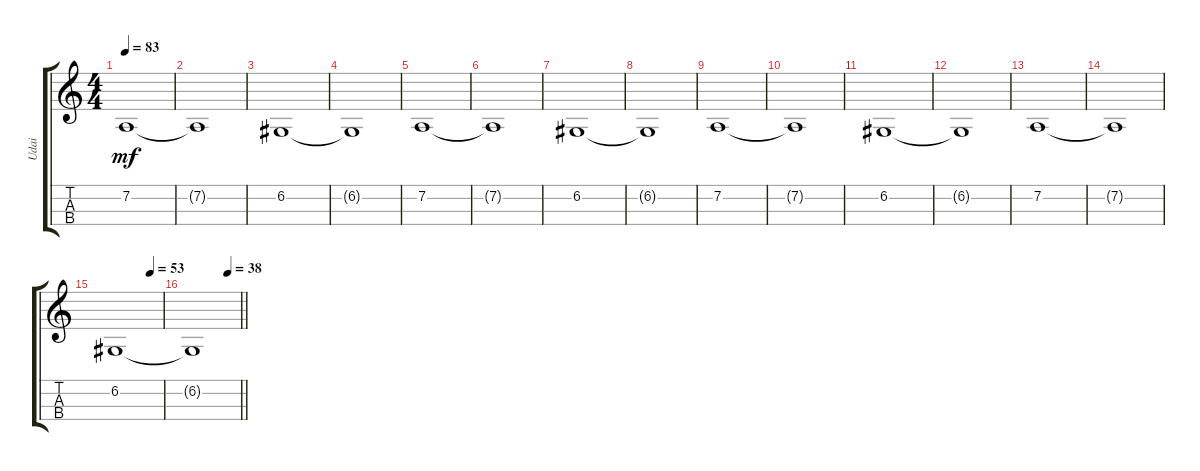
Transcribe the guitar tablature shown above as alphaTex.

\track ("Udai" "Udai") {instrument cello}
\staff {score tabs}
\tuning (A3 D3 G2 C2) {hide}
\ts (4 4)
\section ("" "")
\tempo 83
\clef g2
\ks c
7.2.1{dy mf volume 6} |
7.2{t}.1 |
6.2.1{volume 3} |
6.2{t}.1 |
7.2.1{volume 6} |
7.2{t}.1 |
6.2.1{volume 3} |
6.2{t}.1 |
7.2.1{volume 6} |
7.2{t}.1 |
6.2.1{volume 3} |
6.2{t}.1 |
7.2.1{volume 6} |
7.2{t}.1 |
\tempo (53 0.75)
6.2.1{volume 3} |
\tempo (38 0.75)
\barLineRight lightlight
6.2{t}.1
